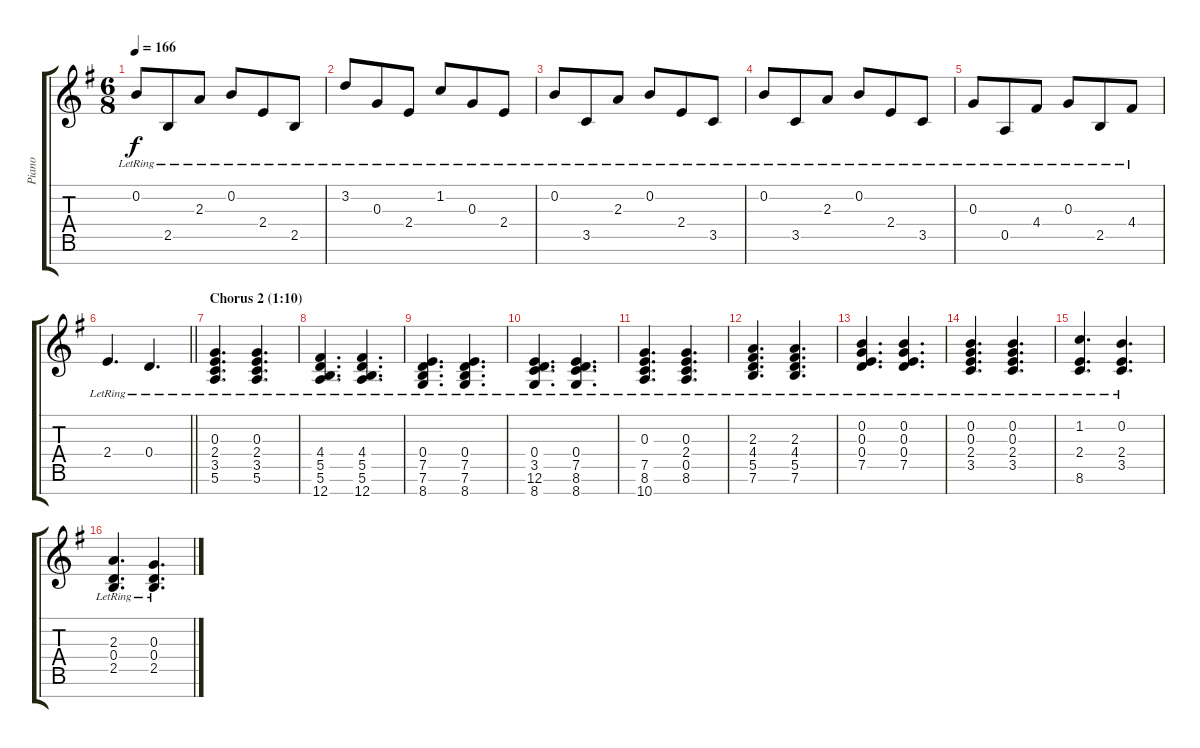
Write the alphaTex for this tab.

\track ("Piano" "Piano") {instrument acousticgrandpiano}
\staff {score tabs}
\tuning (E5 B4 G4 D4 A3 E3 B2) {hide}
\ts (6 8)
\tempo 166
\clef g2
\ks g
0.2{lr}.8{dy f} 2.5{lr}.8 2.3{lr}.8 0.2{lr}.8 2.4{lr}.8 2.5{lr}.8 |
3.2{lr}.8 0.3{lr}.8 2.4{lr}.8 1.2{lr}.8 0.3{lr}.8 2.4{lr}.8 |
0.2{lr}.8 3.5{lr}.8 2.3{lr}.8 0.2{lr}.8 2.4{lr}.8 3.5{lr}.8 |
0.2{lr}.8 3.5{lr}.8 2.3{lr}.8 0.2{lr}.8 2.4{lr}.8 3.5{lr}.8 |
0.3{lr}.8 0.5{lr}.8 4.4{lr}.8 0.3{lr}.8 2.5{lr}.8 4.4{lr}.8 |
\barLineRight lightlight
2.4{lr}.4{d} 0.4{lr}.4{d} |
\section ("" "Chorus 2 (1:10)")
(0.3{lr} 2.4{lr} 3.5{lr} 5.6{lr}).4{d} (0.3{lr} 2.4{lr} 3.5{lr} 5.6{lr}).4{d} |
(4.4{lr} 5.5{lr} 5.6{lr} 12.7{lr}).4{d} (4.4{lr} 5.5{lr} 5.6{lr} 12.7{lr}).4{d} |
(0.4{lr} 7.5{lr} 7.6{lr} 8.7{lr}).4{d} (0.4{lr} 7.5{lr} 7.6{lr} 8.7{lr}).4{d} |
(0.4{lr} 3.5{lr} 12.6{lr} 8.7{lr}).4{d} (0.4{lr} 7.5{lr} 8.6{lr} 8.7{lr}).4{d} |
(0.3{lr} 7.5{lr} 8.6{lr} 10.7{lr}).4{d} (0.3{lr} 2.4{lr} 0.5{lr} 8.6{lr}).4{d} |
(2.3{lr} 4.4{lr} 5.5{lr} 7.6{lr}).4{d} (2.3{lr} 4.4{lr} 5.5{lr} 7.6{lr}).4{d} |
(0.2{lr} 0.3{lr} 0.4{lr} 7.5{lr}).4{d} (0.2{lr} 0.3{lr} 0.4{lr} 7.5{lr}).4{d} |
(0.2{lr} 0.3{lr} 2.4{lr} 3.5{lr}).4{d} (0.2{lr} 0.3{lr} 2.4{lr} 3.5{lr}).4{d} |
(1.2{lr} 2.4{lr} 8.6{lr}).4{d} (0.2{lr} 2.4{lr} 3.5{lr}).4{d} |
(2.3{lr} 0.4{lr} 2.5{lr}).4{d} (0.3{lr} 0.4{lr} 2.5{lr}).4{d}
